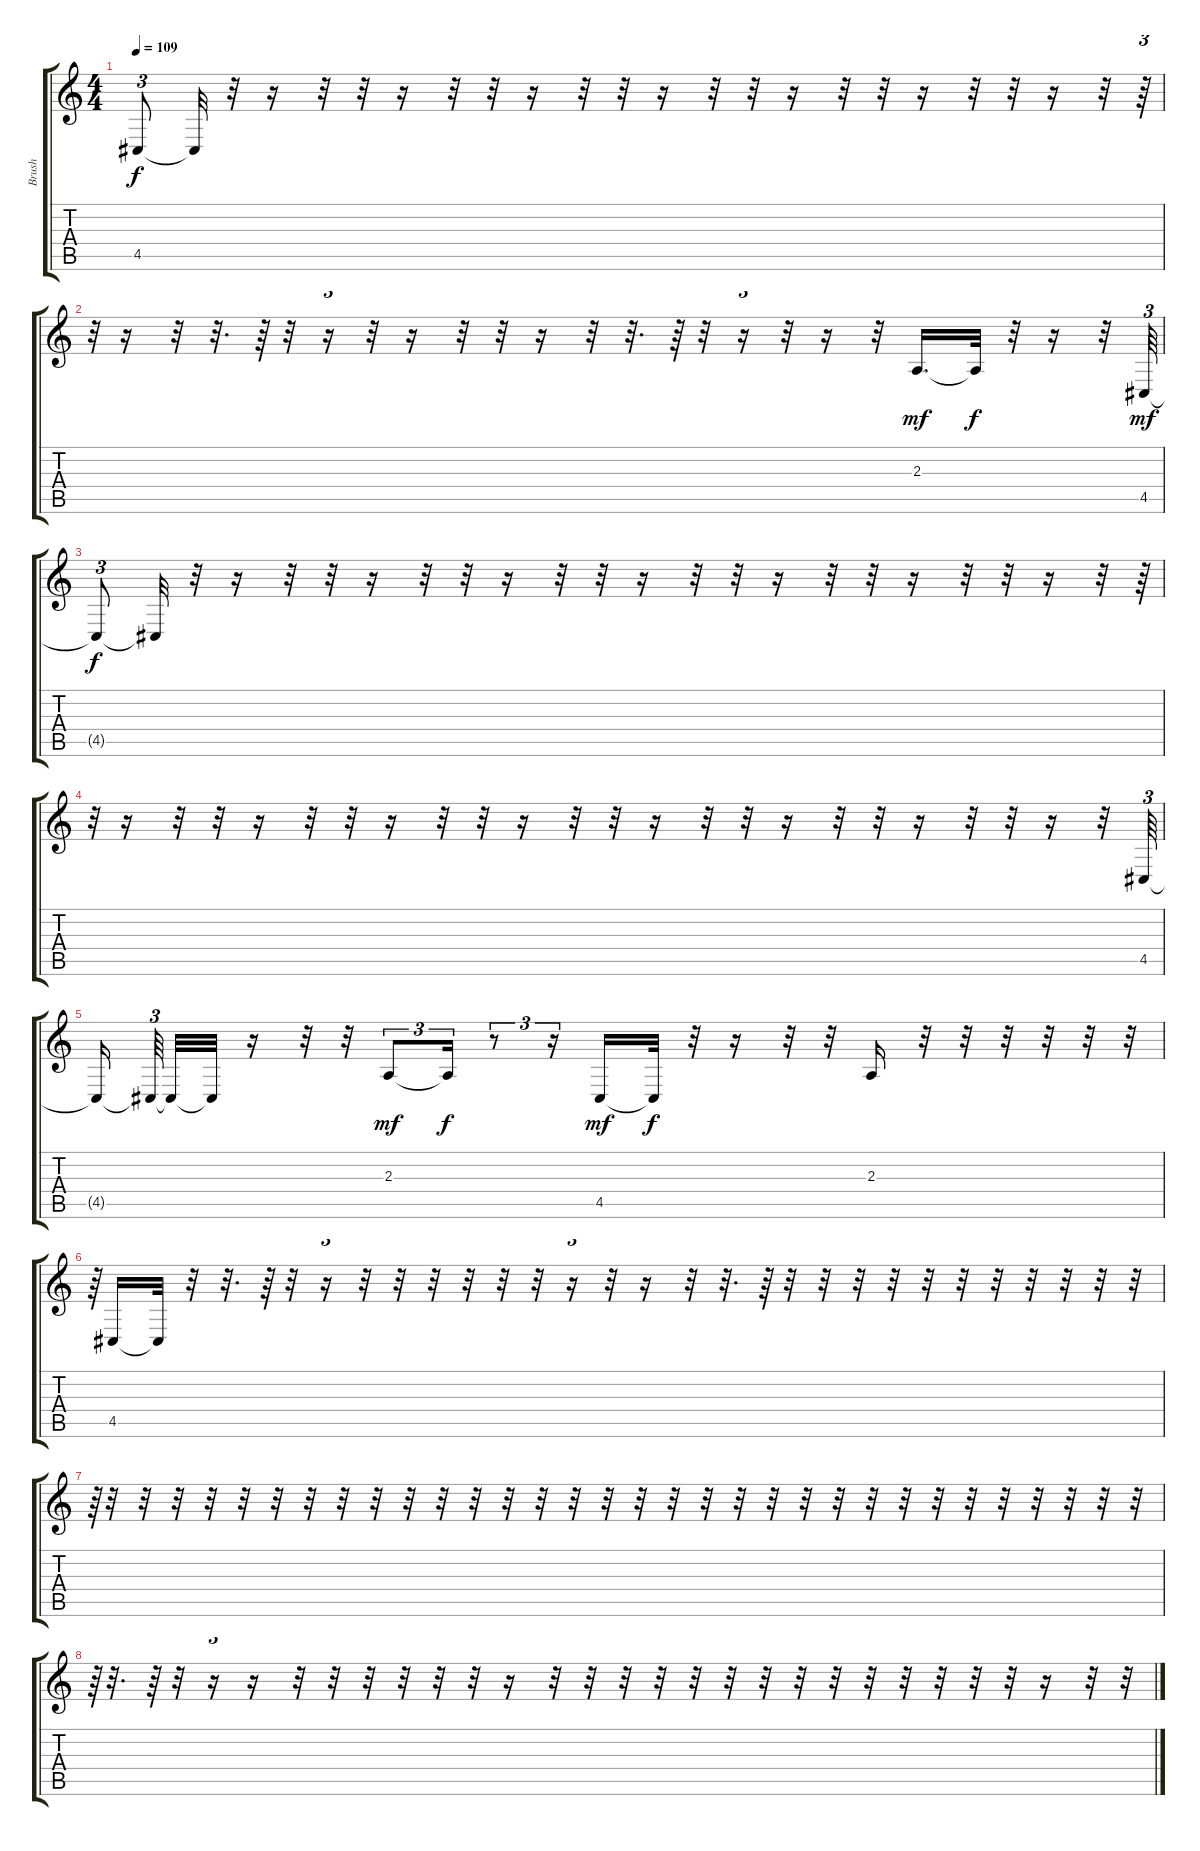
\track ("Brush" "Brush") {instrument violin}
\staff {score tabs}
\tuning (E4 B3 G3 D3 A2 E2) {hide}
\ts (4 4)
\tempo 109
\clef g2
\ks c
4.5{t}.8{tu (3 2) dy f} 4.5{t}.32 r.32 r.16 r.32 r.32 r.16 r.32 r.32 r.16 r.32 r.32 r.16 r.32 r.32 r.16 r.32 r.32 r.16 r.32 r.32 r.16 r.32 r.64{tu (3 2)} |
r.32{tu (3 2)} r.16 r.32 r.32{d} r.64 r.32 r.16{tu (3 2)} r.32 r.16 r.32 r.32 r.16 r.32 r.32{d} r.64 r.32 r.16{tu (3 2)} r.32 r.16 r.32 2.3.16{d dy mf} 2.3{t}.32{dy f} r.32 r.16 r.32 4.5.64{tu (3 2) dy mf} |
4.5{t}.8{tu (3 2) dy f} 4.5{t}.32 r.32 r.16 r.32 r.32 r.16 r.32 r.32 r.16 r.32 r.32 r.16 r.32 r.32 r.16 r.32 r.32 r.16 r.32 r.32 r.16 r.32 r.64{tu (3 2)} |
r.32{tu (3 2)} r.16 r.32 r.32 r.16 r.32 r.32 r.16 r.32 r.32 r.16 r.32 r.32 r.16 r.32 r.32 r.16 r.32 r.32 r.16 r.32 r.32 r.16 r.32 4.5.64{tu (3 2)} |
4.5{t}.16{beam splitsecondary} 4.5{t}.64{tu (3 2) beam splitsecondary} 4.5{t}.32 4.5{t}.32 r.16 r.32 r.32 2.3.8{tu (3 2) dy mf} 2.3{t}.16{tu (3 2) dy f} r.8{tu (3 2)} r.16{tu (3 2)} 4.5.16{dy mf} 4.5{t}.32{dy f} r.32 r.16 r.32 r.32 2.3.16 r.32 r.32 r.32 r.32 r.32 r.32{tu (3 2)} |
r.64{tu (3 2)} 4.5.16 4.5{t}.32 r.32 r.32{d} r.64 r.32 r.16{tu (3 2)} r.32 r.32 r.32 r.32 r.32 r.32 r.16{tu (3 2)} r.32 r.16 r.32 r.32{d} r.64 r.32 r.32 r.32 r.32 r.32 r.32 r.32 r.32 r.32 r.32 r.32{tu (3 2)} |
r.64{tu (3 2)} r.32 r.32 r.32 r.32 r.32 r.32 r.32 r.32 r.32 r.32 r.32 r.32 r.32 r.32 r.32 r.32 r.32 r.32 r.32 r.32 r.32 r.32 r.32 r.32 r.32 r.32 r.32 r.32 r.32 r.32 r.32 r.32{tu (3 2)} |
r.64{tu (3 2)} r.32{d} r.64 r.32 r.16{tu (3 2)} r.16 r.32 r.32 r.32 r.32 r.32 r.32 r.16 r.32 r.32 r.32 r.32 r.32 r.32 r.32 r.32 r.32 r.32 r.32 r.32 r.32 r.32 r.16 r.32 r.32{tu (3 2)}
